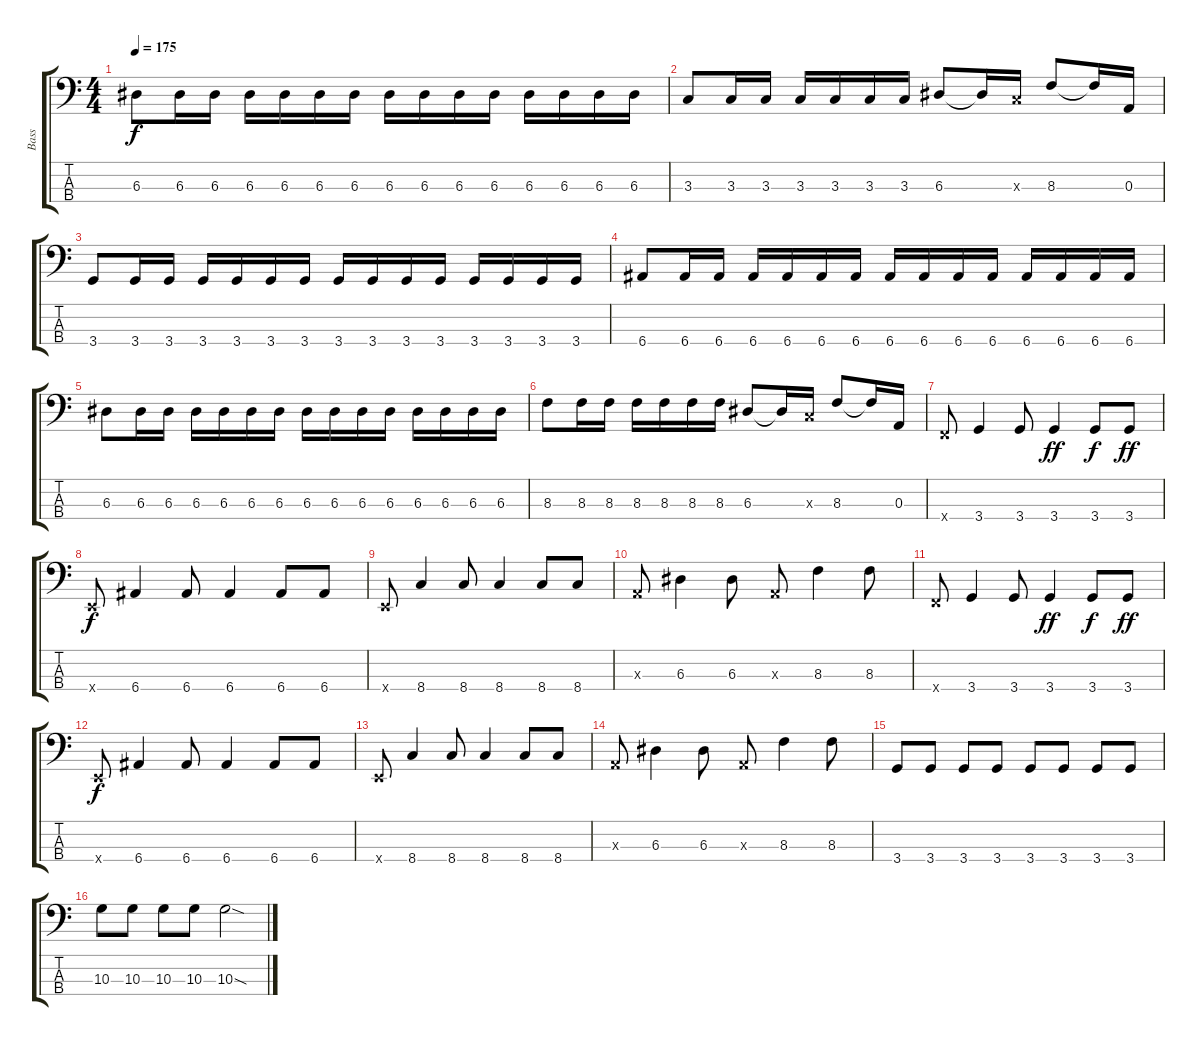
\track ("Bass" "Bass") {instrument electricbassfinger}
\staff {score tabs}
\tuning (G2 D2 A1 E1) {hide}
\ts (4 4)
\tempo 175
\clef f4
\ks c
6.3.8{dy f} 6.3.16 6.3.16 6.3.16 6.3.16 6.3.16 6.3.16 6.3.16 6.3.16 6.3.16 6.3.16 6.3.16 6.3.16 6.3.16 6.3.16 |
3.3.8 3.3.16 3.3.16 3.3.16 3.3.16 3.3.16 3.3.16 6.3.8 6.3{t}.16 3.3{x}.16 8.3.8 8.3{t}.16 0.3.16 |
3.4.8 3.4.16 3.4.16 3.4.16 3.4.16 3.4.16 3.4.16 3.4.16 3.4.16 3.4.16 3.4.16 3.4.16 3.4.16 3.4.16 3.4.16 |
6.4.8 6.4.16 6.4.16 6.4.16 6.4.16 6.4.16 6.4.16 6.4.16 6.4.16 6.4.16 6.4.16 6.4.16 6.4.16 6.4.16 6.4.16 |
6.3.8 6.3.16 6.3.16 6.3.16 6.3.16 6.3.16 6.3.16 6.3.16 6.3.16 6.3.16 6.3.16 6.3.16 6.3.16 6.3.16 6.3.16 |
8.3.8 8.3.16 8.3.16 8.3.16 8.3.16 8.3.16 8.3.16 6.3.8 6.3{t}.16 3.3{x}.16 8.3.8 8.3{t}.16 0.3.16 |
1.4{x}.8 3.4.4 3.4.8 3.4.4{dy ff} 3.4.8{dy f} 3.4.8{dy ff} |
0.4{x}.8{dy f} 6.4.4 6.4.8 6.4.4 6.4.8 6.4.8 |
0.4{x}.8 8.4.4 8.4.8 8.4.4 8.4.8 8.4.8 |
0.3{x}.8 6.3.4 6.3.8 0.3{x}.8 8.3.4 8.3.8 |
1.4{x}.8 3.4.4 3.4.8 3.4.4{dy ff} 3.4.8{dy f} 3.4.8{dy ff} |
0.4{x}.8{dy f} 6.4.4 6.4.8 6.4.4 6.4.8 6.4.8 |
0.4{x}.8 8.4.4 8.4.8 8.4.4 8.4.8 8.4.8 |
0.3{x}.8 6.3.4 6.3.8 0.3{x}.8 8.3.4 8.3.8 |
3.4.8 3.4.8 3.4.8 3.4.8 3.4.8 3.4.8 3.4.8 3.4.8 |
10.3.8 10.3.8 10.3.8 10.3.8 10.3{sod}.2
